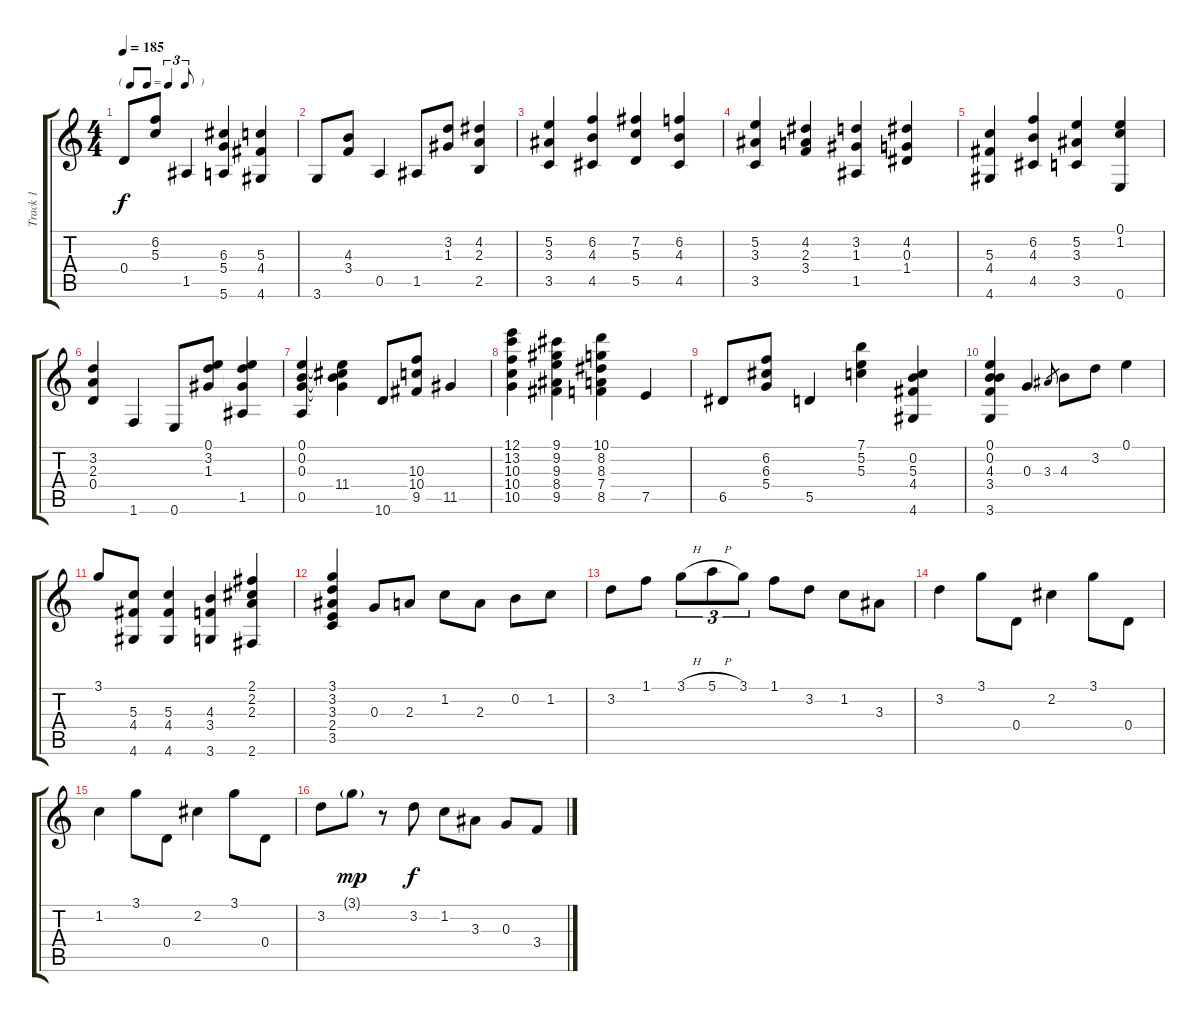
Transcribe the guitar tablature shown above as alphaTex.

\track ("Track 1" "Track 1") {instrument acousticguitarnylon}
\staff {score tabs}
\tuning (E4 B3 G3 D3 A2 E2) {hide}
\ts (4 4)
\tf triplet8th
\tempo 185
\clef g2
\ks c
0.4.8{dy f} (6.2 5.3).8 1.5.4 (6.3 5.4 5.6).4 (5.3 4.4 4.6).4 |
3.6.8 (4.3 3.4).8 0.5.4 1.5.8 (3.2 1.3).8 (4.2 2.3 2.5).4 |
(5.2 3.3 3.5).4 (6.2 4.3 4.5).4 (7.2 5.3 5.5).4 (6.2 4.3 4.5).4 |
(5.2 3.3 3.5).4 (4.2 2.3 3.4).4 (3.2 1.3 1.5).4 (4.2 0.3 1.4).4 |
(5.3 4.4 4.6).4 (6.2 4.3 4.5).4 (5.2 3.3 3.5).4 (0.1 1.2 0.6).4 |
(3.2 2.3 0.4).4 1.6.4 0.6.8 (0.1 3.2 1.3).8 (0.1{t} 3.2{t} 1.3{t} 1.5).4 |
(0.1 0.2 0.3 0.5).4 (0.1{t} 0.2{t} 0.3{t} 11.4).4 10.6.8 (10.3 10.4 9.5).8 11.5.4 |
(12.1 13.2 10.3 10.4 10.5).4 (9.1 9.2 9.3 8.4 9.5).4 (10.1 8.2 8.3 7.4 8.5).4 7.5.4 |
6.5.8 (6.2 6.3 5.4).8 5.5.4 (7.1 5.2 5.3).4 (0.2 5.3 4.4 4.6).4 |
(0.1 0.2 4.3 3.4 3.6).4 0.3.4 3.3.8{gr} 4.3.8 3.2.8 0.1.4 |
3.1.8 (5.3 4.4 4.6).8 (5.3 4.4 4.6).4 (4.3 3.4 3.6).4 (2.1 2.2 2.3 2.6).4 |
(3.1 3.2 3.3 2.4 3.5).4 0.3.8 2.3.8 1.2.8 2.3.8 0.2.8 1.2.8 |
3.2.8 1.1.8 3.1{h}.8{tu (3 2)} 5.1{h}.8{tu (3 2)} 3.1.8{tu (3 2)} 1.1.8 3.2.8 1.2.8 3.3.8 |
3.2.4 3.1.8 0.4.8 2.2.4 3.1.8 0.4.8 |
1.2.4 3.1.8 0.4.8 2.2.4 3.1.8 0.4.8 |
3.2.8 3.1{g}.8{dy mp} r.8 3.2.8{dy f} 1.2.8 3.3.8 0.3.8 3.4.8
